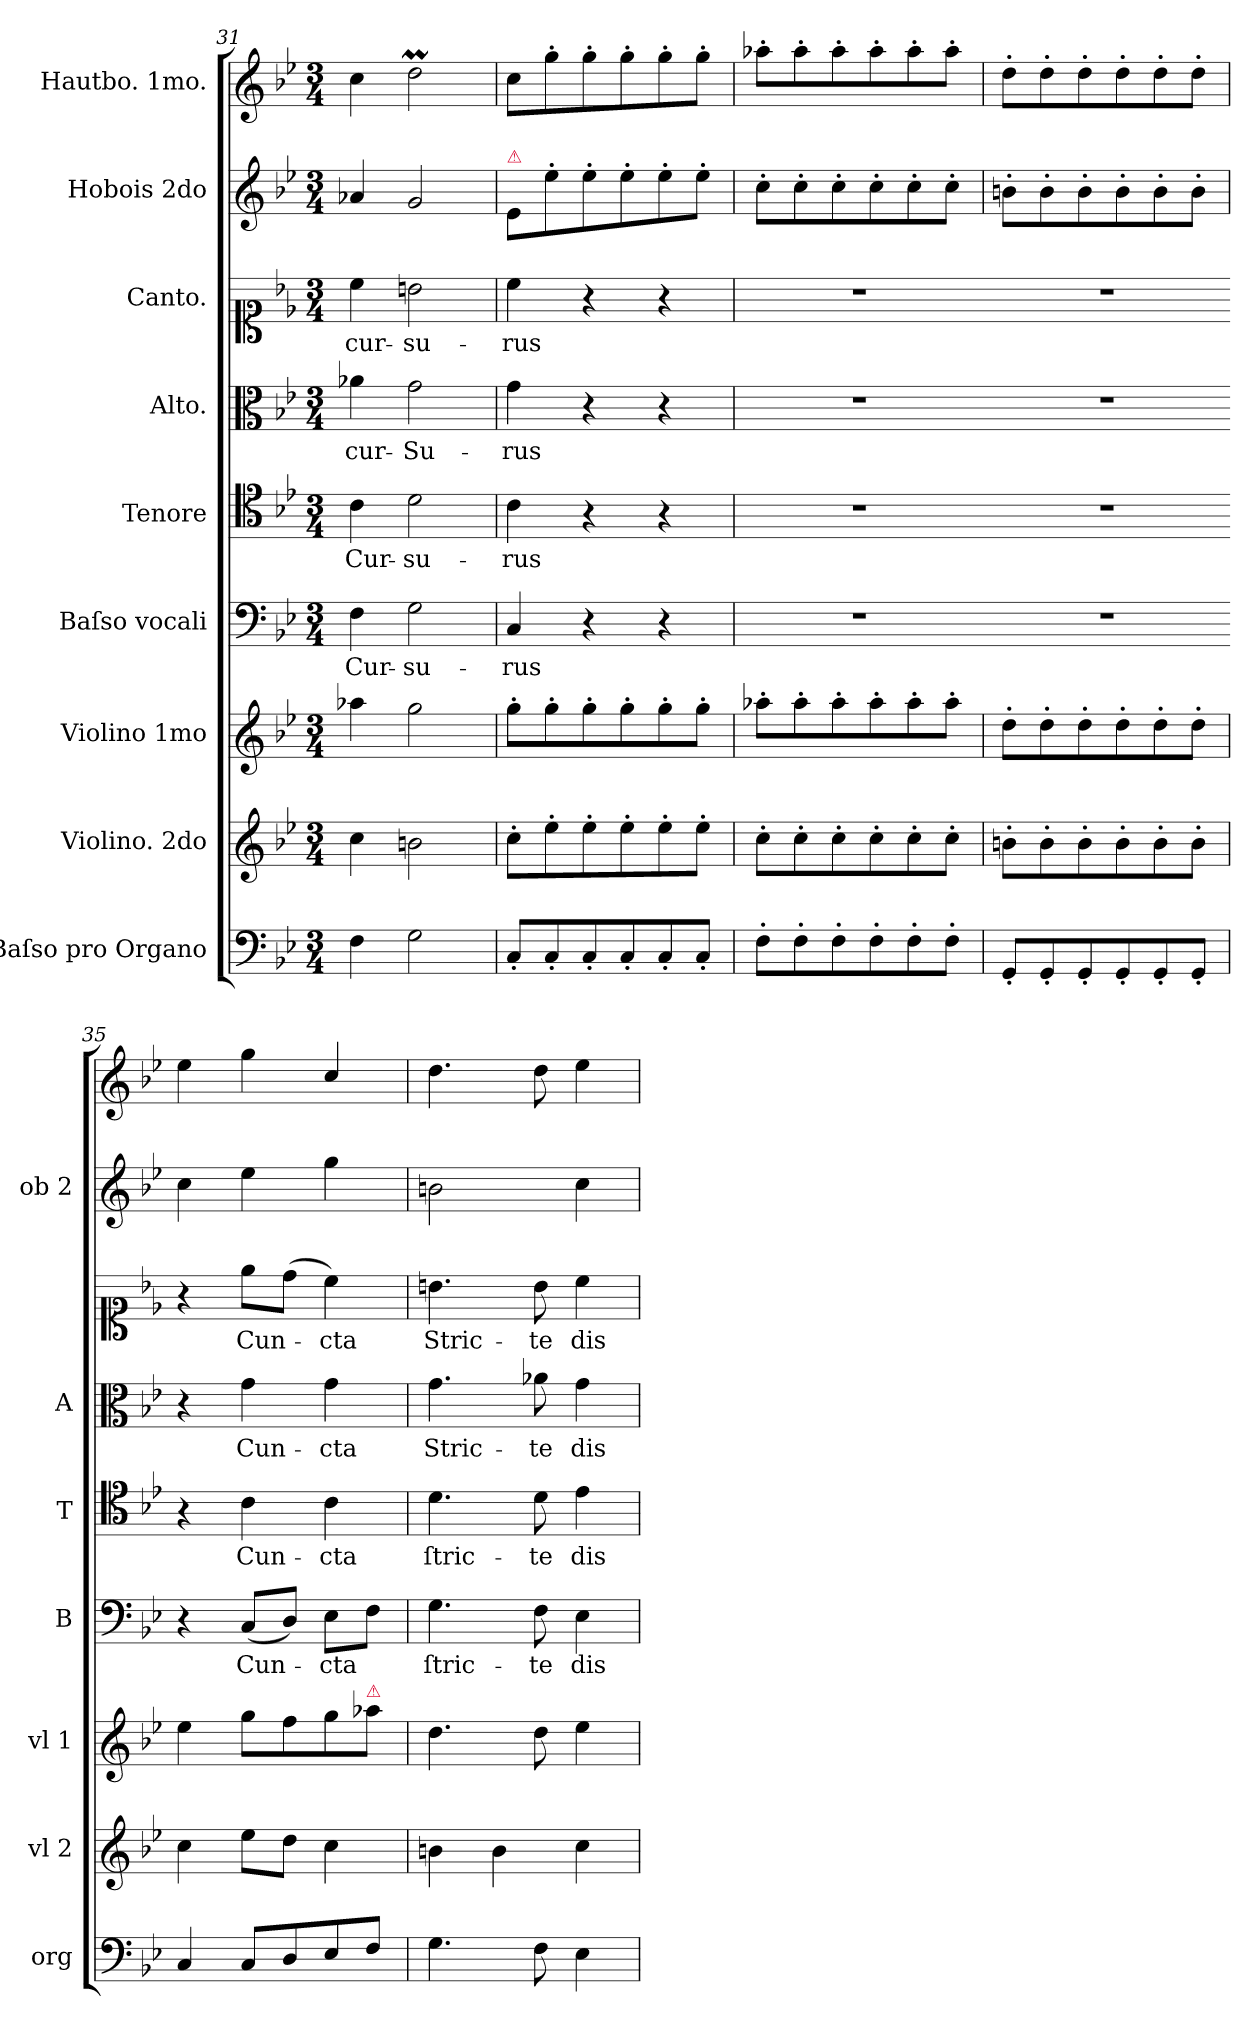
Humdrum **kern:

**kern	**kern	**kern	**kern	**text	**kern	**text	**kern	**text	**kern	**text	**kern	**kern
*part9	*part8	*part7	*part6	*part6	*part5	*part5	*part4	*part4	*part3	*part3	*part2	*part1
*staff9	*staff8	*staff7	*staff6	*staff6	*staff5	*staff5	*staff4	*staff4	*staff3	*staff3	*staff2	*staff1
*I"Baſso pro Organo	*I"Violino. 2do	*I"Violino 1mo	*I"Baſso vocali	*	*I"Tenore	*	*I"Alto.	*	*I"Canto.	*	*I"Hobois 2do	*I"Hautbo. 1mo.
*I'org	*I'vl 2	*I'vl 1	*I'B	*	*I'T	*	*I'A	*	*	*	*I'ob 2	*
*clefF4	*clefG2	*clefG2	*clefF4	*	*clefC4	*	*clefC3	*	*clefC1	*	*clefG2	*clefG2
*k[b-e-]	*k[b-e-]	*k[b-e-]	*k[b-e-]	*	*k[b-e-]	*	*k[b-e-]	*	*k[b-e-]	*	*k[b-e-]	*k[b-e-]
*M3/4	*M3/4	*M3/4	*M3/4	*	*M3/4	*	*M3/4	*	*M3/4	*	*M3/4	*M3/4
=31	=31	=31	=31	=31	=31	=31	=31	=31	=31	=31	=31	=31
4F\	4cc\	4aa-X\	4F\	-Cur-	4c\	-Cur-	4a-X\	-cur-	4cc\	-cur-	4a-X/	4cc\
2G\	2bn\	2gg\	2G\	-su-	2d\	-su-	2g\	-Su-	2bn\	-su-	2g/	2ddm\
=32	=32	=32	=32	=32	=32	=32	=32	=32	=32	=32	=32	=32
!	!	!	!	!	!	!	!	!	!	!	!LO:TX:a:color=crimson:t=⚠	!
8C'/L	8cc'\L	8gg'\L	4C/	-rus	4c\	-rus	4g\	-rus	4cc\	-rus	8e-/L	8cc\L
8C'/	8ee-'\	8gg'\	.	.	.	.	.	.	.	.	8ee-'\	8gg'\
8C'/	8ee-'\	8gg'\	4r	.	4r	.	4r	.	4r	.	8ee-'\	8gg'\
8C'/	8ee-'\	8gg'\	.	.	.	.	.	.	.	.	8ee-'\	8gg'\
8C'/	8ee-'\	8gg'\	4r	.	4r	.	4r	.	4r	.	8ee-'\	8gg'\
8C'/J	8ee-'\J	8gg'\J	.	.	.	.	.	.	.	.	8ee-'\J	8gg'\J
=33	=33	=33	=33	=33	=33	=33	=33	=33	=33	=33	=33	=33
8F'\L	8cc'\L	8aa-X'\L	2.r	.	2.r	.	2.r	.	2.r	.	8cc'\L	8aa-X'\L
8F'\	8cc'\	8aa-'\	.	.	.	.	.	.	.	.	8cc'\	8aa-'\
8F'\	8cc'\	8aa-'\	.	.	.	.	.	.	.	.	8cc'\	8aa-'\
8F'\	8cc'\	8aa-'\	.	.	.	.	.	.	.	.	8cc'\	8aa-'\
8F'\	8cc'\	8aa-'\	.	.	.	.	.	.	.	.	8cc'\	8aa-'\
8F'\J	8cc'\J	8aa-'\J	.	.	.	.	.	.	.	.	8cc'\J	8aa-'\J
=34	=34	=34	=34-	=34	=34-	=34	=34	=34	=34-	=34	=34	=34
8GG'/L	8bn'\L	8dd'\L	2.r	.	2.r	.	2.r	.	2.r	.	8bn'\L	8dd'\L
8GG'/	8b'\	8dd'\	.	.	.	.	.	.	.	.	8b'\	8dd'\
8GG'/	8b'\	8dd'\	.	.	.	.	.	.	.	.	8b'\	8dd'\
8GG'/	8b'\	8dd'\	.	.	.	.	.	.	.	.	8b'\	8dd'\
8GG'/	8b'\	8dd'\	.	.	.	.	.	.	.	.	8b'\	8dd'\
8GG'/J	8b'\J	8dd'\J	.	.	.	.	.	.	.	.	8b'\J	8dd'\J
=35	=35	=35	=35-	=35	=35-	=35	=35-	=35	=35-	=35	=35	=35
4C/	4cc\	4ee-\	4r	.	4r	.	4r	.	4r	.	4cc\	4ee-\
8C/L	8ee-\L	8gg\L	(8C/L	Cun-	4c\	Cun-	4g\	Cun-	8ee-\L	Cun-	4ee-\	4gg\
8D/	8dd\J	8ff\	8D/J)	.	.	.	.	.	(8dd\J	.	.	.
8E-/	4cc\	8gg\	8E-\L	-cta	4c\	-cta	4g\	-cta	4cc\)	-cta	4gg\	4cc/
!	!	!LO:TX:a:color=crimson:t=⚠	!	!	!	!	!	!	!	!	!	!
8F/J	.	8aa-X\J	8F\J	.	.	.	.	.	.	.	.	.
=36	=36	=36	=36	=36	=36	=36	=36	=36	=36	=36	=36	=36
4.G\	4bn\	4.dd\	4.G\	ſtric-	4.d\	ſtric-	4.g\	Stric-	4.bn\	Stric-	2bn\	4.dd\
.	4b\	.	.	.	.	.	.	.	.	.	.	.
8F\	.	8dd\	8F\	-te	8d\	-te	8a-X\	-te	8b\	-te	.	8dd\
4E-\	4cc\	4ee-\	4E-\	dis-	4e-\	dis-	4g\	dis-	4cc\	dis-	4cc\	4ee-\
=	=	=	=	=	=	=	=	=	=	=	=	=
*-	*-	*-	*-	*-	*-	*-	*-	*-	*-	*-	*-	*-
